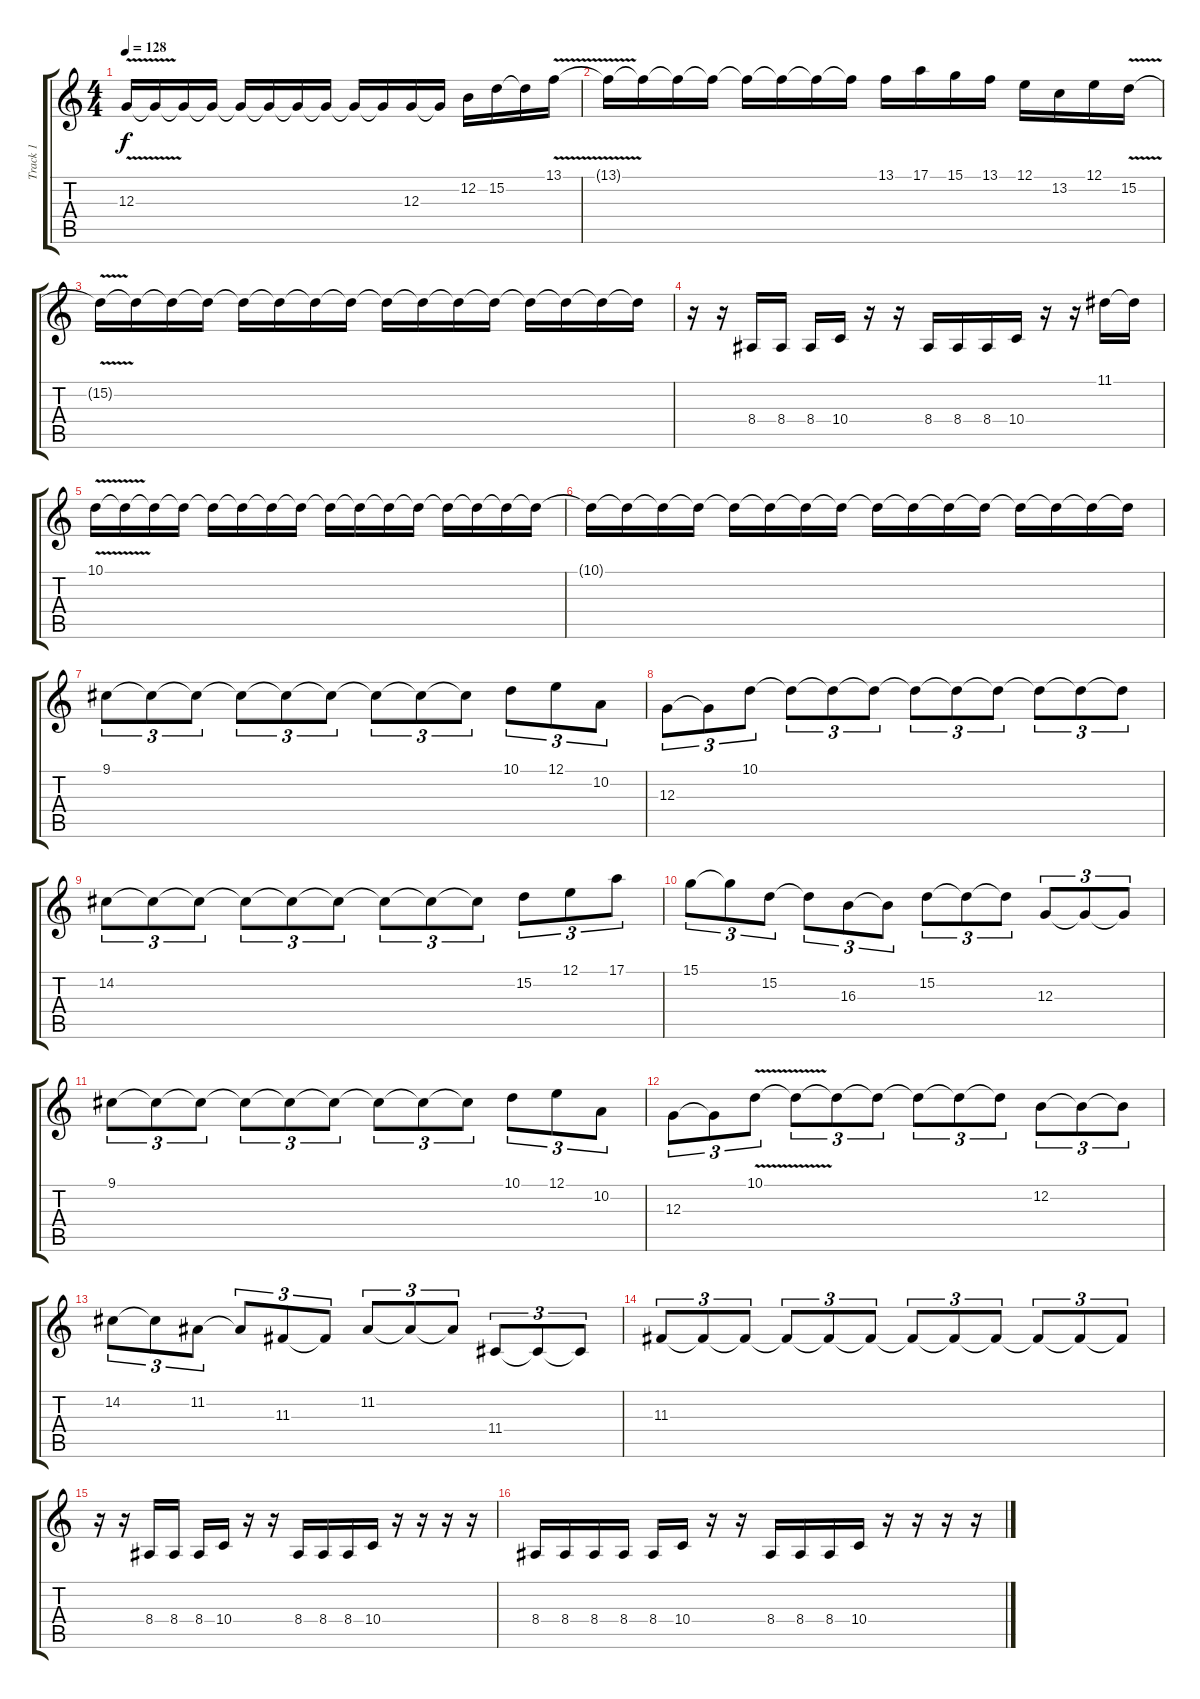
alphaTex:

\track ("Track 1" "Track 1") {instrument lead5charang}
\staff {score tabs}
\tuning (E4 B3 G3 D3 A2 E2) {hide}
\ts (4 4)
\tempo 128
\clef g2
\ks c
12.3{v}.16{dy f} 12.3{t}.16 12.3{t}.16 12.3{t}.16 12.3{t}.16 12.3{t}.16 12.3{t}.16 12.3{t}.16 12.3{t}.16 12.3{t}.16 12.3.16 12.3{t}.16 12.2.16 15.2.16 15.2{t}.16 13.1{v}.16 |
13.1{t}.16 13.1{t}.16 13.1{t}.16 13.1{t}.16 13.1{t}.16 13.1{t}.16 13.1{t}.16 13.1{t}.16 13.1.16 17.1.16 15.1.16 13.1.16 12.1.16 13.2.16 12.1.16 15.2{v}.16 |
15.2{t}.16 15.2{t}.16 15.2{t}.16 15.2{t}.16 15.2{t}.16 15.2{t}.16 15.2{t}.16 15.2{t}.16 15.2{t}.16 15.2{t}.16 15.2{t}.16 15.2{t}.16 15.2{t}.16 15.2{t}.16 15.2{t}.16 15.2{t}.16 |
r.16 r.16 8.4.16 8.4.16 8.4.16 10.4.16 r.16 r.16 8.4.16 8.4.16 8.4.16 10.4.16 r.16 r.16 11.1.16 11.1{t}.16 |
10.1{v}.16 10.1{t}.16 10.1{t}.16 10.1{t}.16 10.1{t}.16 10.1{t}.16 10.1{t}.16 10.1{t}.16 10.1{t}.16 10.1{t}.16 10.1{t}.16 10.1{t}.16 10.1{t}.16 10.1{t}.16 10.1{t}.16 10.1{t}.16 |
10.1{t}.16 10.1{t}.16 10.1{t}.16 10.1{t}.16 10.1{t}.16 10.1{t}.16 10.1{t}.16 10.1{t}.16 10.1{t}.16 10.1{t}.16 10.1{t}.16 10.1{t}.16 10.1{t}.16 10.1{t}.16 10.1{t}.16 10.1{t}.16 |
9.1.8{tu (3 2)} 9.1{t}.8{tu (3 2)} 9.1{t}.8{tu (3 2)} 9.1{t}.8{tu (3 2)} 9.1{t}.8{tu (3 2)} 9.1{t}.8{tu (3 2)} 9.1{t}.8{tu (3 2)} 9.1{t}.8{tu (3 2)} 9.1{t}.8{tu (3 2)} 10.1.8{tu (3 2)} 12.1.8{tu (3 2)} 10.2.8{tu (3 2)} |
12.3.8{tu (3 2)} 12.3{t}.8{tu (3 2)} 10.1.8{tu (3 2)} 10.1{t}.8{tu (3 2)} 10.1{t}.8{tu (3 2)} 10.1{t}.8{tu (3 2)} 10.1{t}.8{tu (3 2)} 10.1{t}.8{tu (3 2)} 10.1{t}.8{tu (3 2)} 10.1{t}.8{tu (3 2)} 10.1{t}.8{tu (3 2)} 10.1{t}.8{tu (3 2)} |
14.2.8{tu (3 2)} 14.2{t}.8{tu (3 2)} 14.2{t}.8{tu (3 2)} 14.2{t}.8{tu (3 2)} 14.2{t}.8{tu (3 2)} 14.2{t}.8{tu (3 2)} 14.2{t}.8{tu (3 2)} 14.2{t}.8{tu (3 2)} 14.2{t}.8{tu (3 2)} 15.2.8{tu (3 2)} 12.1.8{tu (3 2)} 17.1.8{tu (3 2)} |
15.1.8{tu (3 2)} 15.1{t}.8{tu (3 2)} 15.2.8{tu (3 2)} 15.2{t}.8{tu (3 2)} 16.3.8{tu (3 2)} 16.3{t}.8{tu (3 2)} 15.2.8{tu (3 2)} 15.2{t}.8{tu (3 2)} 15.2{t}.8{tu (3 2)} 12.3.8{tu (3 2)} 12.3{t}.8{tu (3 2)} 12.3{t}.8{tu (3 2)} |
9.1.8{tu (3 2)} 9.1{t}.8{tu (3 2)} 9.1{t}.8{tu (3 2)} 9.1{t}.8{tu (3 2)} 9.1{t}.8{tu (3 2)} 9.1{t}.8{tu (3 2)} 9.1{t}.8{tu (3 2)} 9.1{t}.8{tu (3 2)} 9.1{t}.8{tu (3 2)} 10.1.8{tu (3 2)} 12.1.8{tu (3 2)} 10.2.8{tu (3 2)} |
12.3.8{tu (3 2)} 12.3{t}.8{tu (3 2)} 10.1{v}.8{tu (3 2)} 10.1{t}.8{tu (3 2)} 10.1{t}.8{tu (3 2)} 10.1{t}.8{tu (3 2)} 10.1{t}.8{tu (3 2)} 10.1{t}.8{tu (3 2)} 10.1{t}.8{tu (3 2)} 12.2.8{tu (3 2)} 12.2{t}.8{tu (3 2)} 12.2{t}.8{tu (3 2)} |
14.2.8{tu (3 2)} 14.2{t}.8{tu (3 2)} 11.2.8{tu (3 2)} 11.2{t}.8{tu (3 2)} 11.3.8{tu (3 2)} 11.3{t}.8{tu (3 2)} 11.2.8{tu (3 2)} 11.2{t}.8{tu (3 2)} 11.2{t}.8{tu (3 2)} 11.4.8{tu (3 2)} 11.4{t}.8{tu (3 2)} 11.4{t}.8{tu (3 2)} |
11.3.8{tu (3 2)} 11.3{t}.8{tu (3 2)} 11.3{t}.8{tu (3 2)} 11.3{t}.8{tu (3 2)} 11.3{t}.8{tu (3 2)} 11.3{t}.8{tu (3 2)} 11.3{t}.8{tu (3 2)} 11.3{t}.8{tu (3 2)} 11.3{t}.8{tu (3 2)} 11.3{t}.8{tu (3 2)} 11.3{t}.8{tu (3 2)} 11.3{t}.8{tu (3 2)} |
r.16 r.16 8.4.16 8.4.16 8.4.16 10.4.16 r.16 r.16 8.4.16 8.4.16 8.4.16 10.4.16 r.16 r.16 r.16 r.16 |
8.4.16 8.4.16 8.4.16 8.4.16 8.4.16 10.4.16 r.16 r.16 8.4.16 8.4.16 8.4.16 10.4.16 r.16 r.16 r.16 r.16
